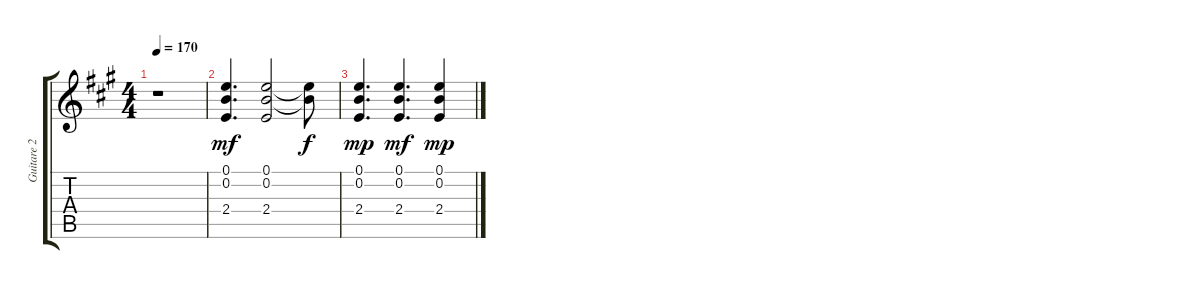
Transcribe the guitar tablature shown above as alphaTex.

\track ("Guitare 2" "Guitare 2") {instrument acousticguitarsteel}
\staff {score tabs}
\tuning (E4 B3 G3 D3 A2 E2) {hide}
\ts (4 4)
\tempo 170
\clef g2
\ks a
r.1{dy f} |
(0.1 0.2 2.4).4{d dy mf} (0.1 0.2 2.4).2 (0.1{t} 0.2{t}).8{dy f} |
(0.1 0.2 2.4).4{d dy mp} (0.1 0.2 2.4).4{d dy mf} (0.1 0.2 2.4).4{dy mp}
